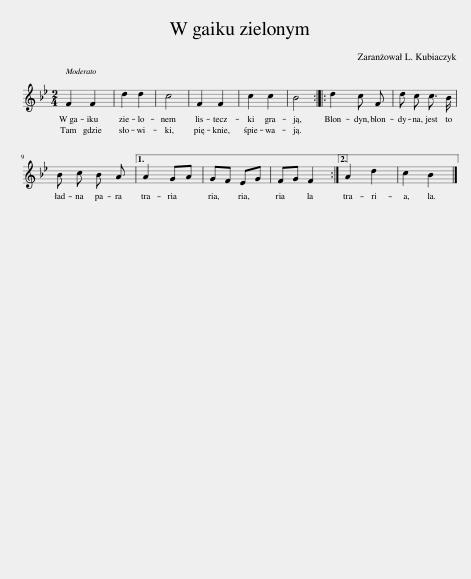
X:1
L:1/8
M:2/4
I:linebreak $
K:Bb
V:1 treble
V:1
 F2 F2 | d2 d2 | c4 | F2 F2 | c2 c2 | %5
 B4 :: d2 c F | d c c3/2 B/ |$ B c B A |1 A2 GA || %10
 GF EG | FG F2 :|2 A2 d2 || c2 B2 |] %14
